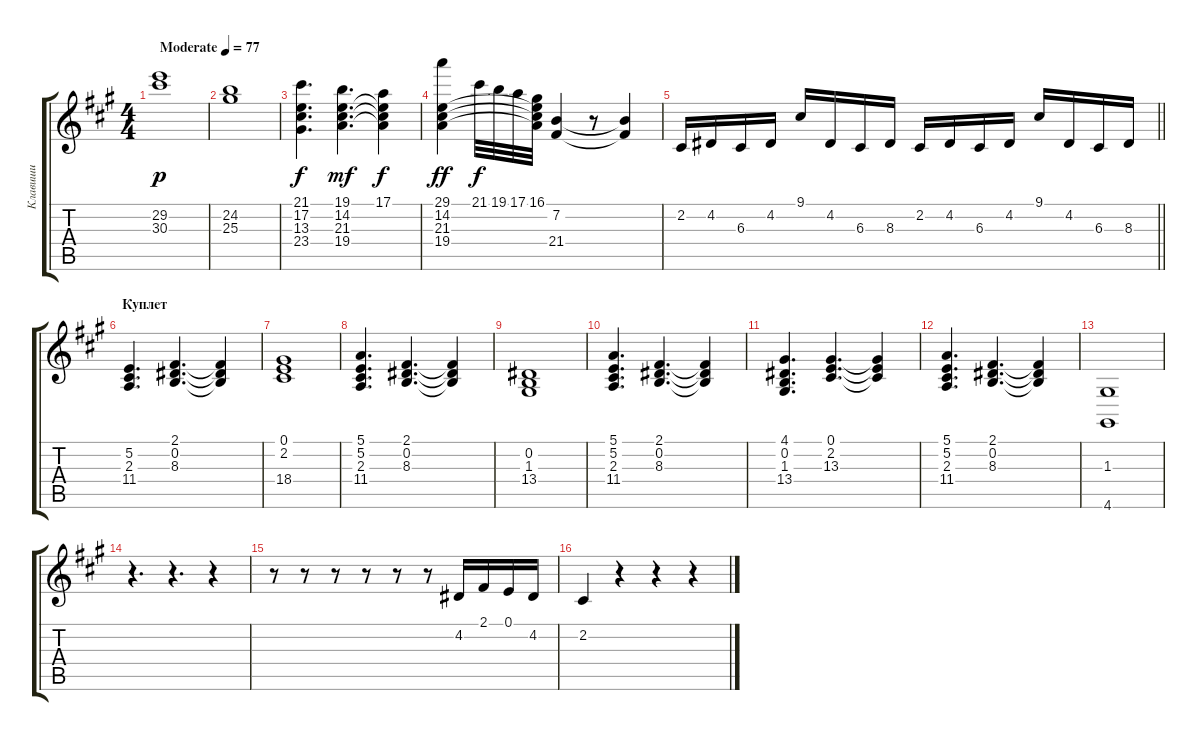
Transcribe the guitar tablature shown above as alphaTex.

\track ("Клавиши" "Клавиши") {instrument stringensemble1}
\staff {score tabs}
\tuning (E4 B3 G3 D3 A2 E2) {hide}
\ts (4 4)
\tempo (77 "Moderate")
\clef g2
\ks f#minor
(29.2 30.3).1{dy p instrument stringensemble1} |
(24.2 25.3).1 |
(21.1 17.2 13.3 23.4).4{d dy f} (19.1 14.2 21.3 19.4).4{d dy mf} (17.1 14.2{t} 21.3{t} 19.4{t}).4{dy f} |
(29.1 14.2 21.3 19.4).4{dy ff} 21.1.32{dy f} 19.1.32 17.1.32 (16.1 14.2{t} 21.3{t} 19.4{t}).32 (7.2 21.4).4{volume 5} r.8 (7.2{t} 21.4{t}).4{volume 5} |
\barLineRight lightlight
2.2.16{volume 13 instrument acousticgrandpiano} 4.2.16 6.3.16 4.2.16 9.1.16 4.2.16 6.3.16 8.3.16 2.2.16 4.2.16 6.3.16 4.2.16 9.1.16 4.2.16 6.3.16 8.3.16 |
\section ("" "Куплет")
(5.2 2.3 11.4).4{d volume 8 instrument stringensemble1} (2.1 0.2 8.3).4{d} (2.1{t} 0.2{t} 8.3{t}).4 |
(0.1 2.2 18.4).1 |
(5.1 5.2 2.3 11.4).4{d} (2.1 0.2 8.3).4{d} (2.1{t} 0.2{t} 8.3{t}).4 |
(0.2 1.3 13.4).1 |
(5.1 5.2 2.3 11.4).4{d} (2.1 0.2 8.3).4{d} (2.1{t} 0.2{t} 8.3{t}).4 |
(4.1 0.2 1.3 13.4).4{d} (0.1 2.2 13.3).4{d} (0.1{t} 2.2{t} 13.3{t}).4 |
(5.1 5.2 2.3 11.4).4{d} (2.1 0.2 8.3).4{d} (2.1{t} 0.2{t} 8.3{t}).4 |
(1.3 4.6).1 |
r.4{d volume 11 instrument stringensemble1} r.4{d} r.4 |
r.8 r.8 r.8 r.8 r.8 r.8 4.2.16 2.1.16 0.1.16 4.2.16 |
2.2.4 r.4 r.4 r.4
